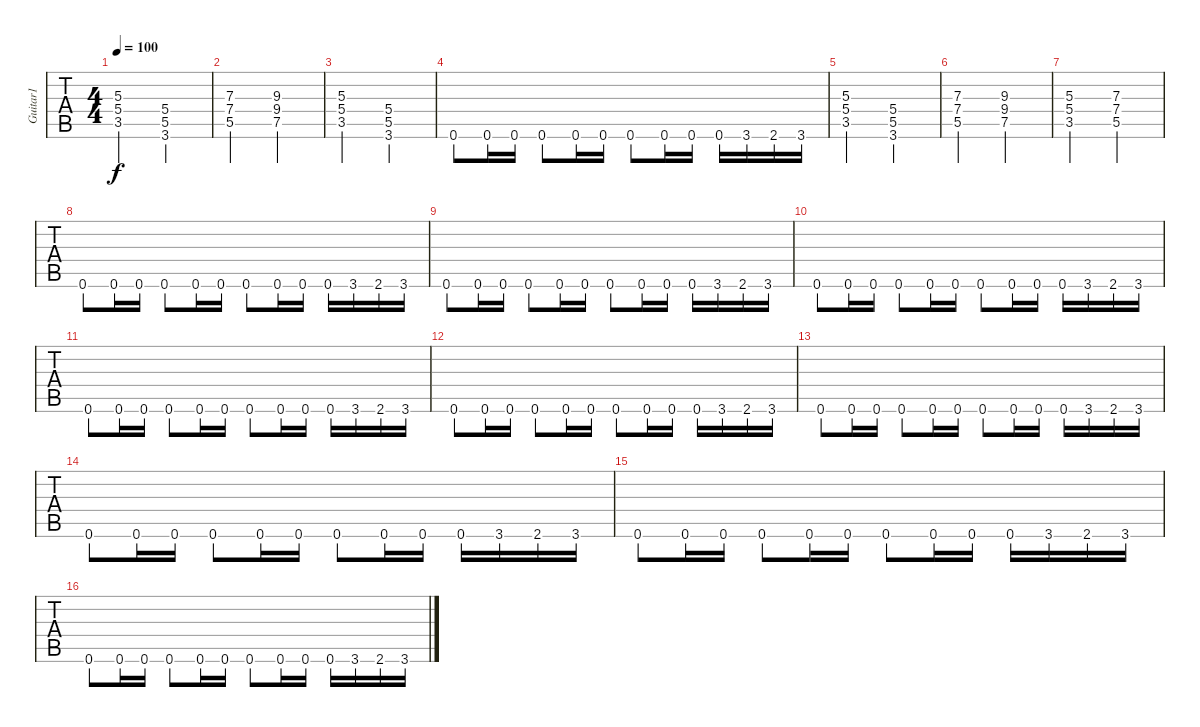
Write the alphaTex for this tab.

\track ("Guitar1" "Guitar1") {instrument acousticguitarsteel}
\staff {tabs}
\tuning (E4 B3 G3 D3 A2 E2) {hide}
\ts (4 4)
\tempo 100
\clef g2
\ks c
(5.3 5.4 3.5).2{dy f} (5.4 5.5 3.6).2 |
(7.3 7.4 5.5).2 (9.3 9.4 7.5).2 |
(5.3 5.4 3.5).2 (5.4 5.5 3.6).2 |
0.6.8 0.6.16 0.6.16 0.6.8 0.6.16 0.6.16 0.6.8 0.6.16 0.6.16 0.6.16 3.6.16 2.6.16 3.6.16 |
(5.3 5.4 3.5).2 (5.4 5.5 3.6).2 |
(7.3 7.4 5.5).2 (9.3 9.4 7.5).2 |
(5.3 5.4 3.5).2 (7.3 7.4 5.5).2 |
0.6.8 0.6.16 0.6.16 0.6.8 0.6.16 0.6.16 0.6.8 0.6.16 0.6.16 0.6.16 3.6.16 2.6.16 3.6.16 |
0.6.8 0.6.16 0.6.16 0.6.8 0.6.16 0.6.16 0.6.8 0.6.16 0.6.16 0.6.16 3.6.16 2.6.16 3.6.16 |
0.6.8 0.6.16 0.6.16 0.6.8 0.6.16 0.6.16 0.6.8 0.6.16 0.6.16 0.6.16 3.6.16 2.6.16 3.6.16 |
0.6.8 0.6.16 0.6.16 0.6.8 0.6.16 0.6.16 0.6.8 0.6.16 0.6.16 0.6.16 3.6.16 2.6.16 3.6.16 |
0.6.8 0.6.16 0.6.16 0.6.8 0.6.16 0.6.16 0.6.8 0.6.16 0.6.16 0.6.16 3.6.16 2.6.16 3.6.16 |
0.6.8 0.6.16 0.6.16 0.6.8 0.6.16 0.6.16 0.6.8 0.6.16 0.6.16 0.6.16 3.6.16 2.6.16 3.6.16 |
0.6.8 0.6.16 0.6.16 0.6.8 0.6.16 0.6.16 0.6.8 0.6.16 0.6.16 0.6.16 3.6.16 2.6.16 3.6.16 |
0.6.8 0.6.16 0.6.16 0.6.8 0.6.16 0.6.16 0.6.8 0.6.16 0.6.16 0.6.16 3.6.16 2.6.16 3.6.16 |
0.6.8 0.6.16 0.6.16 0.6.8 0.6.16 0.6.16 0.6.8 0.6.16 0.6.16 0.6.16 3.6.16 2.6.16 3.6.16
